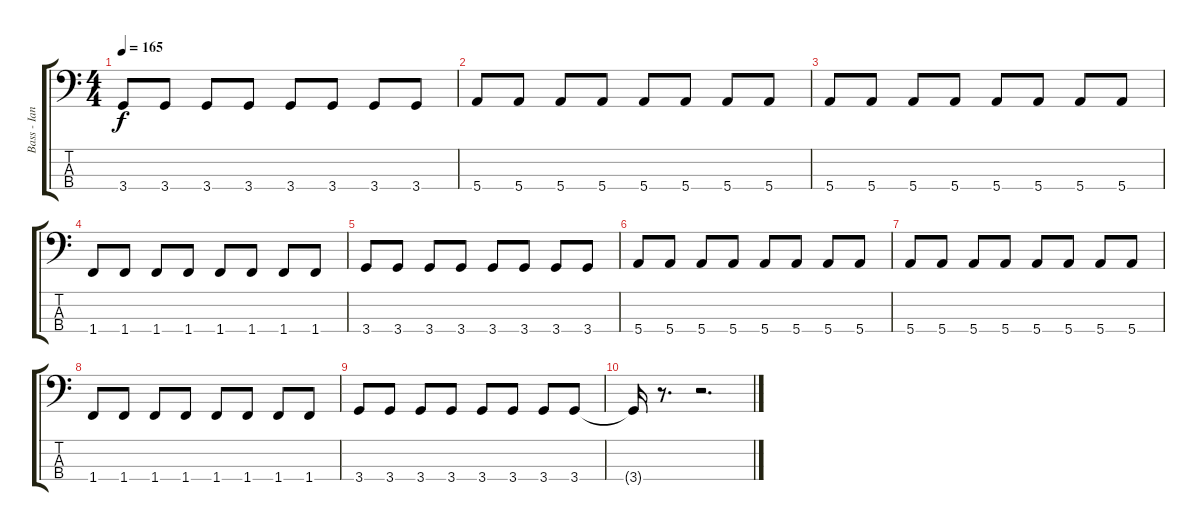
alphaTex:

\track ("Bass - Ian Hill" "Bass - Ian") {instrument electricbasspick}
\staff {score tabs}
\tuning (G2 D2 A1 E1) {hide}
\ts (4 4)
\tempo 165
\clef f4
\ks c
3.4.8{dy f} 3.4.8 3.4.8 3.4.8 3.4.8 3.4.8 3.4.8 3.4.8 |
5.4.8 5.4.8 5.4.8 5.4.8 5.4.8 5.4.8 5.4.8 5.4.8 |
5.4.8 5.4.8 5.4.8 5.4.8 5.4.8 5.4.8 5.4.8 5.4.8 |
1.4.8 1.4.8 1.4.8 1.4.8 1.4.8 1.4.8 1.4.8 1.4.8 |
3.4.8 3.4.8 3.4.8 3.4.8 3.4.8 3.4.8 3.4.8 3.4.8 |
5.4.8 5.4.8 5.4.8 5.4.8 5.4.8 5.4.8 5.4.8 5.4.8 |
5.4.8 5.4.8 5.4.8 5.4.8 5.4.8 5.4.8 5.4.8 5.4.8 |
1.4.8 1.4.8 1.4.8 1.4.8 1.4.8 1.4.8 1.4.8 1.4.8 |
3.4.8 3.4.8 3.4.8 3.4.8 3.4.8 3.4.8 3.4.8 3.4.8 |
3.4{t}.16 r.8{d} r.2{d}
